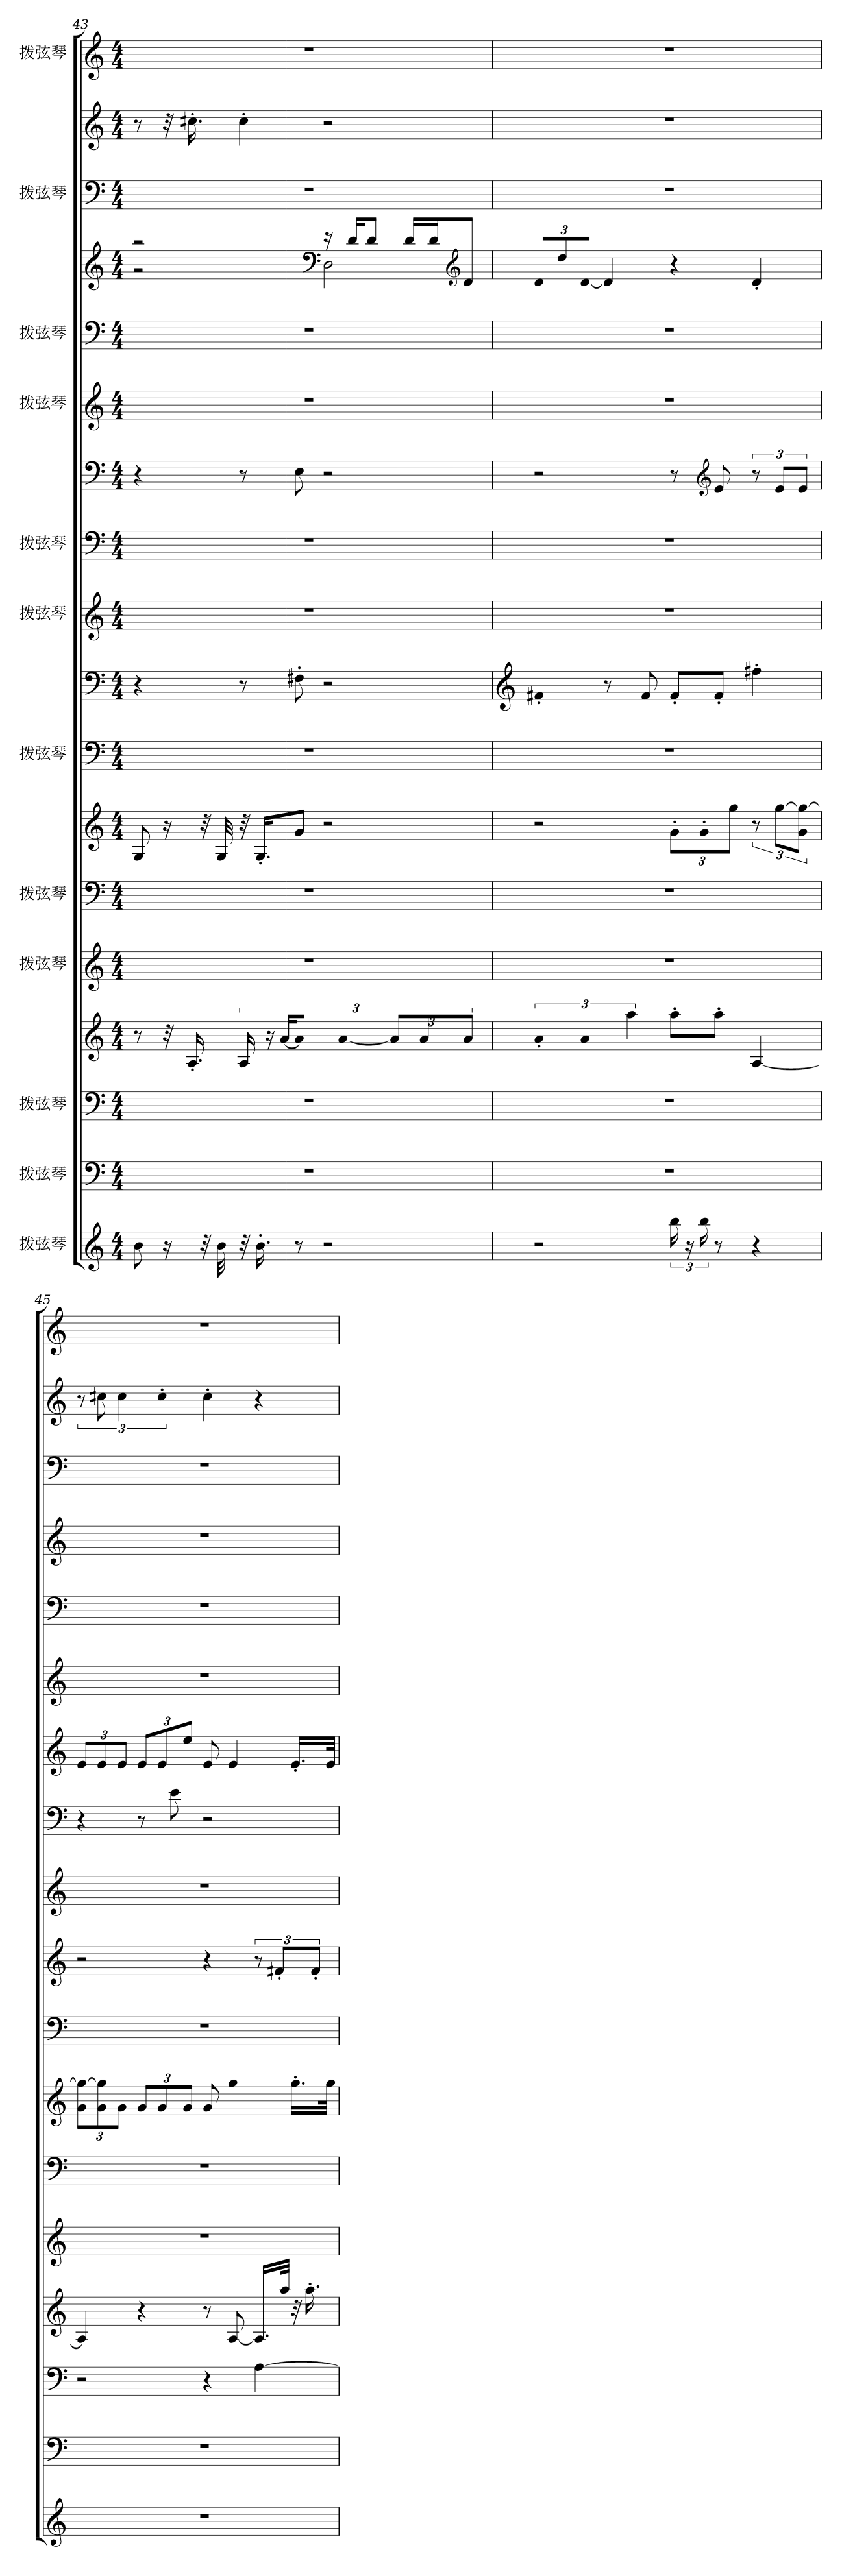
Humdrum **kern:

**kern	**kern	**kern	**kern	**kern	**kern	**kern	**kern	**kern	**kern	**kern	**kern	**kern	**kern	**kern	**kern	**kern	**kern
*part12	*part11	*part10	*part10	*part9	*part8	*part8	*part7	*part7	*part6	*part5	*part5	*part4	*part3	*part3	*part2	*part2	*part1
*staff18	*staff17	*staff16	*staff15	*staff14	*staff13	*staff12	*staff11	*staff10	*staff9	*staff8	*staff7	*staff6	*staff5	*staff4	*staff3	*staff2	*staff1
*I"拨弦琴	*I"拨弦琴	*I"拨弦琴	*	*I"拨弦琴	*I"拨弦琴	*	*I"拨弦琴	*	*I"拨弦琴	*I"拨弦琴	*	*I"拨弦琴	*I"拨弦琴	*	*I"拨弦琴	*	*I"拨弦琴
*clefG2	*clefF4	*clefF4	*clefG2	*clefG2	*clefF4	*clefG2	*clefF4	*clefF4	*clefG2	*clefF4	*clefF4	*clefG2	*clefF4	*clefG2	*clefF4	*clefG2	*clefG2
*k[]	*k[]	*k[]	*k[]	*k[]	*k[]	*k[]	*k[]	*k[]	*k[]	*k[]	*k[]	*k[]	*k[]	*k[]	*k[]	*k[]	*k[]
*M4/4	*M4/4	*M4/4	*M4/4	*M4/4	*M4/4	*M4/4	*M4/4	*M4/4	*M4/4	*M4/4	*M4/4	*M4/4	*M4/4	*M4/4	*M4/4	*M4/4	*M4/4
=43	=43	=43	=43	=43	=43	=43	=43	=43	=43	=43	=43	=43	=43	=43	=43	=43	=43
*	*	*	*	*	*	*	*	*	*	*	*	*	*	*^	*	*	*
8b\	1r	1r	8r	1r	1r	8G/	1r	4r	1r	1r	4r	1r	1r	2r	2r	1r	8r	1r
16r	.	.	32r	.	.	16r	.	.	.	.	.	.	.	.	.	.	32r	.
.	.	.	16.A'/	.	.	.	.	.	.	.	.	.	.	.	.	.	16.cc#X'\	.
32r	.	.	.	.	.	32r	.	.	.	.	.	.	.	.	.	.	.	.
32b\	.	.	.	.	.	32G/	.	.	.	.	.	.	.	.	.	.	.	.
32r	.	.	24A/	.	.	32r	.	8r	.	.	8r	.	.	.	.	.	4cc#'\	.
16.b'\	.	.	.	.	.	16.G'/KL	.	.	.	.	.	.	.	.	.	.	.	.
.	.	.	24r	.	.	.	.	.	.	.	.	.	.	.	.	.	.	.
.	.	.	[24a/KL	.	.	.	.	.	.	.	.	.	.	.	.	.	.	.
8r	.	.	8a/J]	.	.	8g/J	.	8F#X'\	.	.	8E\	.	.	.	.	.	.	.
*	*	*	*	*	*	*	*	*	*	*	*	*	*	*clefF4	*	*	*	*
2r	.	.	[4a/	.	.	2r	.	2r	.	.	2r	.	.	16r	2D\	.	2r	.
.	.	.	.	.	.	.	.	.	.	.	.	.	.	16d/KL	.	.	.	.
.	.	.	.	.	.	.	.	.	.	.	.	.	.	8d/J	.	.	.	.
*	*	*	*Xbrackettup	*	*	*	*	*	*	*	*	*	*	*	*	*	*	*
.	.	.	12a/L]	.	.	.	.	.	.	.	.	.	.	16d/LL	.	.	.	.
.	.	.	.	.	.	.	.	.	.	.	.	.	.	16d/J	.	.	.	.
.	.	.	12a/	.	.	.	.	.	.	.	.	.	.	.	.	.	.	.
*	*	*	*	*	*	*	*	*	*	*	*	*	*	*clefG2	*	*	*	*
.	.	.	.	.	.	.	.	.	.	.	.	.	.	8d/J	.	.	.	.
.	.	.	12a/J	.	.	.	.	.	.	.	.	.	.	.	.	.	.	.
*	*	*	*	*	*	*	*	*	*	*	*	*	*	*v	*v	*	*	*
!!LO:PB:g=z
=44	=44	=44	=44	=44	=44	=44	=44	=44	=44	=44	=44	=44	=44	=44	=44	=44	=44
*	*	*	*	*	*	*	*	*clefG2	*	*	*	*	*	*	*	*	*
*	*	*	*brackettup	*	*	*	*	*	*	*	*	*	*	*Xbrackettup	*	*	*
2r	1r	1r	6a'/	1r	1r	2r	1r	4f#X'/	1r	1r	2r	1r	1r	12d/L	1r	1r	1r
.	.	.	.	.	.	.	.	.	.	.	.	.	.	12dd/	.	.	.
.	.	.	6a/	.	.	.	.	.	.	.	.	.	.	[12d/J	.	.	.
.	.	.	.	.	.	.	.	8r	.	.	.	.	.	4d/]	.	.	.
.	.	.	6aa\	.	.	.	.	.	.	.	.	.	.	.	.	.	.
.	.	.	.	.	.	.	.	8f#/	.	.	.	.	.	.	.	.	.
*	*	*	*	*	*	*Xbrackettup	*	*	*	*	*	*	*	*	*	*	*
24bb\	.	.	8aa'\L	.	.	12g'\L	.	8f#'/L	.	.	8r	.	.	4r	.	.	.
24r	.	.	.	.	.	.	.	.	.	.	.	.	.	.	.	.	.
24bb\	.	.	.	.	.	12g'\	.	.	.	.	.	.	.	.	.	.	.
*	*	*	*	*	*	*	*	*	*	*	*clefG2	*	*	*	*	*	*
8r	.	.	8aa'\J	.	.	.	.	8f#'/J	.	.	8e/	.	.	.	.	.	.
.	.	.	.	.	.	12gg\J	.	.	.	.	.	.	.	.	.	.	.
*	*	*	*	*	*	*brackettup	*	*	*	*	*	*	*	*	*	*	*
4r	.	.	[4A/	.	.	12r	.	4ff#X'\	.	.	12r	.	.	4d'/	.	.	.
.	.	.	.	.	.	[12gg\L	.	.	.	.	12e/L	.	.	.	.	.	.
.	.	.	.	.	.	12g\ 12gg\_J	.	.	.	.	12e/J	.	.	.	.	.	.
=45	=45	=45	=45	=45	=45	=45	=45	=45	=45	=45	=45	=45	=45	=45	=45	=45	=45
*	*	*	*	*	*	*Xbrackettup	*	*	*	*	*Xbrackettup	*	*	*	*	*	*
1r	1r	2r	4A/]	1r	1r	12g\ 12gg\_L	1r	2r	1r	4r	12e/L	1r	1r	1r	1r	12r	1r
.	.	.	.	.	.	12g\ 12gg\]	.	.	.	.	12e/	.	.	.	.	12cc#X\	.
.	.	.	.	.	.	12g\J	.	.	.	.	12e/J	.	.	.	.	6cc#\	.
.	.	.	4r	.	.	12g/L	.	.	.	8r	12e/L	.	.	.	.	.	.
.	.	.	.	.	.	12g/	.	.	.	.	12e/	.	.	.	.	6cc#'\	.
.	.	.	.	.	.	.	.	.	.	8e\	.	.	.	.	.	.	.
.	.	.	.	.	.	12g/J	.	.	.	.	12ee/J	.	.	.	.	.	.
.	.	4r	8r	.	.	8g/	.	4r	.	2r	8e/	.	.	.	.	4cc#'\	.
.	.	.	[8A/	.	.	4gg\	.	.	.	.	4e/	.	.	.	.	.	.
.	.	[4A\	16.A/LL]	.	.	.	.	12r	.	.	.	.	.	.	.	4r	.
.	.	.	.	.	.	.	.	12f#X'/L	.	.	.	.	.	.	.	.	.
.	.	.	32aa/JJk	.	.	.	.	.	.	.	.	.	.	.	.	.	.
.	.	.	32r	.	.	16.gg'\LL	.	.	.	.	16.e'/LL	.	.	.	.	.	.
.	.	.	16.aa'\	.	.	.	.	.	.	.	.	.	.	.	.	.	.
.	.	.	.	.	.	.	.	12f#'/J	.	.	.	.	.	.	.	.	.
.	.	.	.	.	.	32gg\JJk	.	.	.	.	32e/JJk	.	.	.	.	.	.
=	=	=	=	=	=	=	=	=	=	=	=	=	=	=	=	=	=
*-	*-	*-	*-	*-	*-	*-	*-	*-	*-	*-	*-	*-	*-	*-	*-	*-	*-
